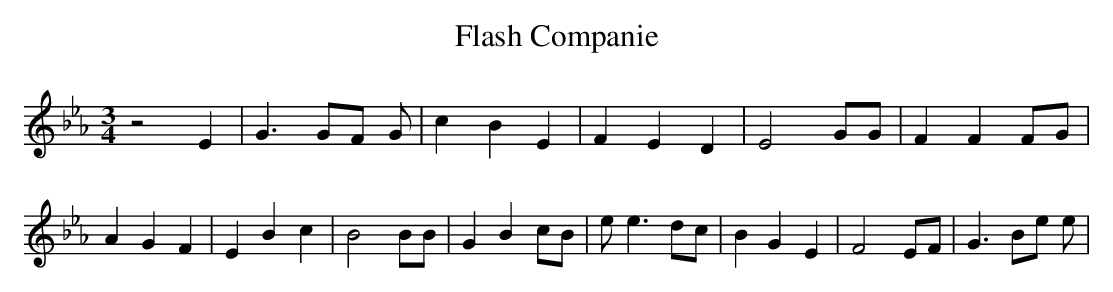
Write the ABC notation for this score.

X:1
T:Flash Companie
M:3/4
L:1/4
K:Eb
 z2 E| G3/2 G/2F/2 G/2| c B E| F E D| E2 G/2G/2| F FF/2-G/2| A G F|\
 E B c| B2 B/2B/2| G B c/2B/2| e/2 e3/2 d/2c/2| B G E| F2 E/2F/2| G3/2 B/2e/2 e/2|\

M:4/4
 e c/2B/2 G E|
M:3/4
 F E D| E2 z|
